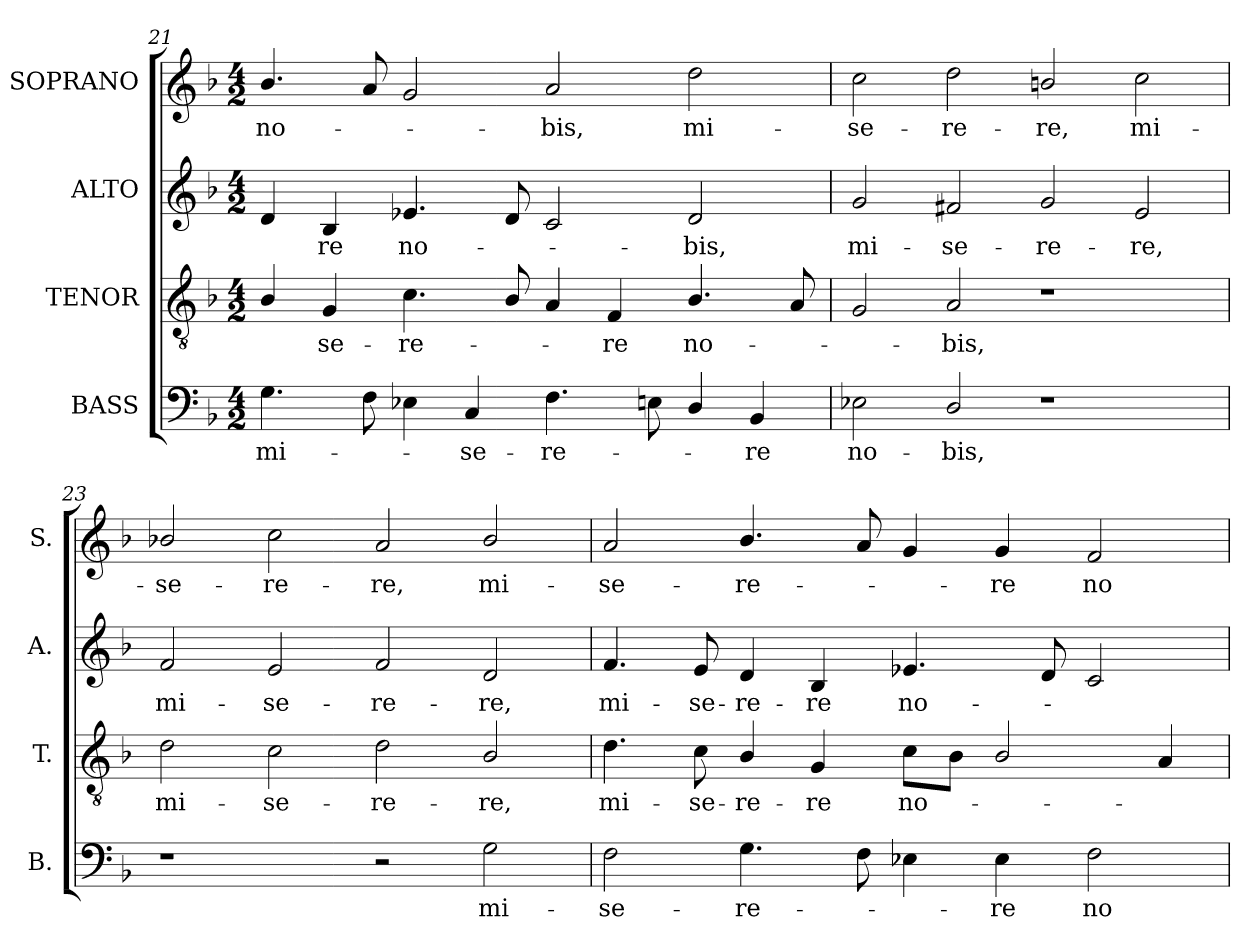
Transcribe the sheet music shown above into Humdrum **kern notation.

**kern	**text	**kern	**text	**kern	**text	**kern	**text
*part4	*part4	*part3	*part3	*part2	*part2	*part1	*part1
*staff4	*staff4	*staff3	*staff3	*staff2	*staff2	*staff1	*staff1
*I"BASS	*	*I"TENOR	*	*I"ALTO	*	*I"SOPRANO	*
*I'B.	*	*I'T.	*	*I'A.	*	*I'S.	*
*clefF4	*	*clefGv2	*	*clefG2	*	*clefG2	*
*	*	*ITrd7c12	*	*	*	*	*
*k[b-]	*	*k[b-]	*	*k[b-]	*	*k[b-]	*
*F:	*	*F:	*	*F:	*	*F:	*
*M4/2	*	*M4/2	*	*M4/2	*	*M4/2	*
=21	=21	=21	=21	=21	=21	=21	=21
!	!LO:LY:b:color=#000000	!	!	!	!	!	!
!	!	!	!	!	!	!	!LO:LY:b:color=#000000
4.Gi\	mi-	4BB-i/	.	4di/	.	4.b-i/	no-
!	!	!	!LO:LY:b:color=#000000	!	!	!	!
!	!	!	!	!	!LO:LY:b:color=#000000	!	!
.	.	4GGi/	-se-	4B-i/	-re	.	.
8Fi\	.	.	.	.	.	8ai/	.
!	!	!	!LO:LY:b:color=#000000	!	!	!	!
!	!	!	!	!	!LO:LY:b:color=#000000	!	!
4E-Xi\	.	4.Ci\	-re-	4.e-Xi/	no-	2gi/	.
!	!LO:LY:b:color=#000000	!	!	!	!	!	!
4Ci/	-se-	.	.	.	.	.	.
.	.	8BB-i/	.	8di/	.	.	.
!	!LO:LY:b:color=#000000	!	!	!	!	!	!
!	!	!	!	!	!	!	!LO:LY:b:color=#000000
4.Fi\	-re-	4AAi/	.	2ci/	.	2ai/	-bis,
!	!	!	!LO:LY:b:color=#000000	!	!	!	!
.	.	4FFi/	-re	.	.	.	.
8Eni\	.	.	.	.	.	.	.
!	!	!	!LO:LY:b:color=#000000	!	!	!	!
!	!	!	!	!	!LO:LY:b:color=#000000	!	!
!	!	!	!	!	!	!	!LO:LY:b:color=#000000
4Di/	.	4.BB-i/	no-	2di/	-bis,	2ddi\	mi-
!	!LO:LY:b:color=#000000	!	!	!	!	!	!
4BB-i/	-re	.	.	.	.	.	.
.	.	8AAi/	.	.	.	.	.
=22	=22	=22	=22	=22	=22	=22	=22
!	!LO:LY:b:color=#000000	!	!	!	!	!	!
!	!	!	!	!	!LO:LY:b:color=#000000	!	!
!	!	!	!	!	!	!	!LO:LY:b:color=#000000
2E-Xi\	no-	2GGi/	.	2gi/	mi-	2cci\	-se-
!	!LO:LY:b:color=#000000	!	!	!	!	!	!
!	!	!	!LO:LY:b:color=#000000	!	!	!	!
!	!	!	!	!	!LO:LY:b:color=#000000	!	!
!	!	!	!	!	!	!	!LO:LY:b:color=#000000
2Di/	-bis,	2AAi/	-bis,	2f#Xi/	-se-	2ddi\	-re-
!	!	!	!	!	!LO:LY:b:color=#000000	!	!
!	!	!	!	!	!	!	!LO:LY:b:color=#000000
1r	.	1r	.	2gi/	-re-	2bni/	-re,
!	!	!	!	!	!LO:LY:b:color=#000000	!	!
!	!	!	!	!	!	!	!LO:LY:b:color=#000000
.	.	.	.	2ei/	-re,	2cci\	mi-
!!LO:LB:g=z
=23	=23	=23	=23	=23	=23	=23	=23
!	!	!	!LO:LY:b:color=#000000	!	!	!	!
!	!	!	!	!	!LO:LY:b:color=#000000	!	!
!	!	!	!	!	!	!	!LO:LY:b:color=#000000
1r	.	2Di\	mi-	2fi/	mi-	2b-Xi/	-se-
!	!	!	!LO:LY:b:color=#000000	!	!	!	!
!	!	!	!	!	!LO:LY:b:color=#000000	!	!
!	!	!	!	!	!	!	!LO:LY:b:color=#000000
.	.	2Ci\	-se-	2ei/	-se-	2cci\	-re-
!	!	!	!LO:LY:b:color=#000000	!	!	!	!
!	!	!	!	!	!LO:LY:b:color=#000000	!	!
!	!	!	!	!	!	!	!LO:LY:b:color=#000000
2r	.	2Di\	-re-	2fi/	-re-	2ai/	-re,
!	!LO:LY:b:color=#000000	!	!	!	!	!	!
!	!	!	!LO:LY:b:color=#000000	!	!	!	!
!	!	!	!	!	!LO:LY:b:color=#000000	!	!
!	!	!	!	!	!	!	!LO:LY:b:color=#000000
2Gi\	mi-	2BB-i/	-re,	2di/	-re,	2b-i/	mi-
=24	=24	=24	=24	=24	=24	=24	=24
!	!LO:LY:b:color=#000000	!	!	!	!	!	!
!	!	!	!LO:LY:b:color=#000000	!	!	!	!
!	!	!	!	!	!LO:LY:b:color=#000000	!	!
!	!	!	!	!	!	!	!LO:LY:b:color=#000000
2Fi\	-se-	4.Di\	mi-	4.fi/	mi-	2ai/	-se-
!	!	!	!LO:LY:b:color=#000000	!	!	!	!
!	!	!	!	!	!LO:LY:b:color=#000000	!	!
.	.	8Ci\	-se-	8ei/	-se-	.	.
!	!LO:LY:b:color=#000000	!	!	!	!	!	!
!	!	!	!LO:LY:b:color=#000000	!	!	!	!
!	!	!	!	!	!LO:LY:b:color=#000000	!	!
!	!	!	!	!	!	!	!LO:LY:b:color=#000000
4.Gi\	-re-	4BB-i/	-re-	4di/	-re-	4.b-i/	-re-
!	!	!	!LO:LY:b:color=#000000	!	!	!	!
!	!	!	!	!	!LO:LY:b:color=#000000	!	!
.	.	4GGi/	-re	4B-i/	-re	.	.
8Fi\	.	.	.	.	.	8ai/	.
!	!	!	!LO:LY:b:color=#000000	!	!	!	!
!	!	!	!	!	!LO:LY:b:color=#000000	!	!
4E-Xi\	.	8Ci\L	no-	4.e-Xi/	no-	4gi/	.
.	.	8BB-i\J	.	.	.	.	.
!	!LO:LY:b:color=#000000	!	!	!	!	!	!
!	!	!	!	!	!	!	!LO:LY:b:color=#000000
4E-i\	-re	2BB-i/	.	.	.	4gi/	-re
.	.	.	.	8di/	.	.	.
!	!LO:LY:b:color=#000000	!	!	!	!	!	!
!	!	!	!	!	!	!	!LO:LY:b:color=#000000
2Fi\	no-	.	.	2ci/	.	2fi/	no-
.	.	4AAi/	.	.	.	.	.
=	=	=	=	=	=	=	=
*-	*-	*-	*-	*-	*-	*-	*-
